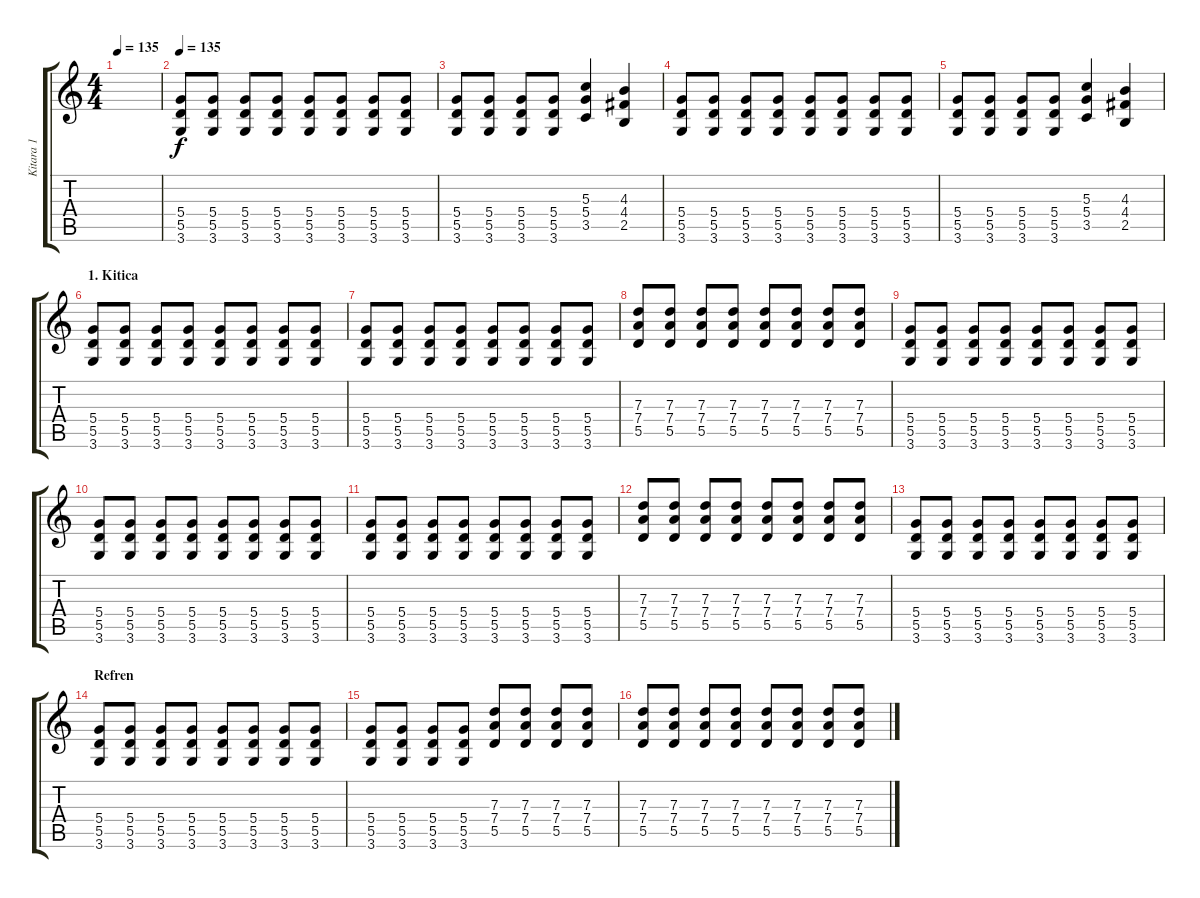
\track ("Kitara 1" "Kitara 1") {instrument distortionguitar}
\staff {score tabs}
\tuning (E4 B3 G3 D3 A2 E2) {hide}
\ts (4 4)
\tempo 135
\tempo 150
\tempo 135
\clef g2
\ks c
|
\tempo 135
(5.4 5.5 3.6).8 (5.4 5.5 3.6).8 (5.4 5.5 3.6).8 (5.4 5.5 3.6).8 (5.4 5.5 3.6).8 (5.4 5.5 3.6).8 (5.4 5.5 3.6).8 (5.4 5.5 3.6).8 |
(5.4 5.5 3.6).8 (5.4 5.5 3.6).8 (5.4 5.5 3.6).8 (5.4 5.5 3.6).8 (5.3 5.4 3.5).4 (4.3 4.4 2.5).4 |
(5.4 5.5 3.6).8 (5.4 5.5 3.6).8 (5.4 5.5 3.6).8 (5.4 5.5 3.6).8 (5.4 5.5 3.6).8 (5.4 5.5 3.6).8 (5.4 5.5 3.6).8 (5.4 5.5 3.6).8 |
(5.4 5.5 3.6).8 (5.4 5.5 3.6).8 (5.4 5.5 3.6).8 (5.4 5.5 3.6).8 (5.3 5.4 3.5).4 (4.3 4.4 2.5).4 |
\section ("" "1. Kitica")
(5.4 5.5 3.6).8 (5.4 5.5 3.6).8 (5.4 5.5 3.6).8 (5.4 5.5 3.6).8 (5.4 5.5 3.6).8 (5.4 5.5 3.6).8 (5.4 5.5 3.6).8 (5.4 5.5 3.6).8 |
(5.4 5.5 3.6).8 (5.4 5.5 3.6).8 (5.4 5.5 3.6).8 (5.4 5.5 3.6).8 (5.4 5.5 3.6).8 (5.4 5.5 3.6).8 (5.4 5.5 3.6).8 (5.4 5.5 3.6).8 |
(7.3 7.4 5.5).8 (7.3 7.4 5.5).8 (7.3 7.4 5.5).8 (7.3 7.4 5.5).8 (7.3 7.4 5.5).8 (7.3 7.4 5.5).8 (7.3 7.4 5.5).8 (7.3 7.4 5.5).8 |
(5.4 5.5 3.6).8 (5.4 5.5 3.6).8 (5.4 5.5 3.6).8 (5.4 5.5 3.6).8 (5.4 5.5 3.6).8 (5.4 5.5 3.6).8 (5.4 5.5 3.6).8 (5.4 5.5 3.6).8 |
(5.4 5.5 3.6).8 (5.4 5.5 3.6).8 (5.4 5.5 3.6).8 (5.4 5.5 3.6).8 (5.4 5.5 3.6).8 (5.4 5.5 3.6).8 (5.4 5.5 3.6).8 (5.4 5.5 3.6).8 |
(5.4 5.5 3.6).8 (5.4 5.5 3.6).8 (5.4 5.5 3.6).8 (5.4 5.5 3.6).8 (5.4 5.5 3.6).8 (5.4 5.5 3.6).8 (5.4 5.5 3.6).8 (5.4 5.5 3.6).8 |
(7.3 7.4 5.5).8 (7.3 7.4 5.5).8 (7.3 7.4 5.5).8 (7.3 7.4 5.5).8 (7.3 7.4 5.5).8 (7.3 7.4 5.5).8 (7.3 7.4 5.5).8 (7.3 7.4 5.5).8 |
(5.4 5.5 3.6).8 (5.4 5.5 3.6).8 (5.4 5.5 3.6).8 (5.4 5.5 3.6).8 (5.4 5.5 3.6).8 (5.4 5.5 3.6).8 (5.4 5.5 3.6).8 (5.4 5.5 3.6).8 |
\section ("" "Refren")
(5.4 5.5 3.6).8 (5.4 5.5 3.6).8 (5.4 5.5 3.6).8 (5.4 5.5 3.6).8 (5.4 5.5 3.6).8 (5.4 5.5 3.6).8 (5.4 5.5 3.6).8 (5.4 5.5 3.6).8 |
(5.4 5.5 3.6).8 (5.4 5.5 3.6).8 (5.4 5.5 3.6).8 (5.4 5.5 3.6).8 (7.3 7.4 5.5).8 (7.3 7.4 5.5).8 (7.3 7.4 5.5).8 (7.3 7.4 5.5).8 |
(7.3 7.4 5.5).8 (7.3 7.4 5.5).8 (7.3 7.4 5.5).8 (7.3 7.4 5.5).8 (7.3 7.4 5.5).8 (7.3 7.4 5.5).8 (7.3 7.4 5.5).8 (7.3 7.4 5.5).8
